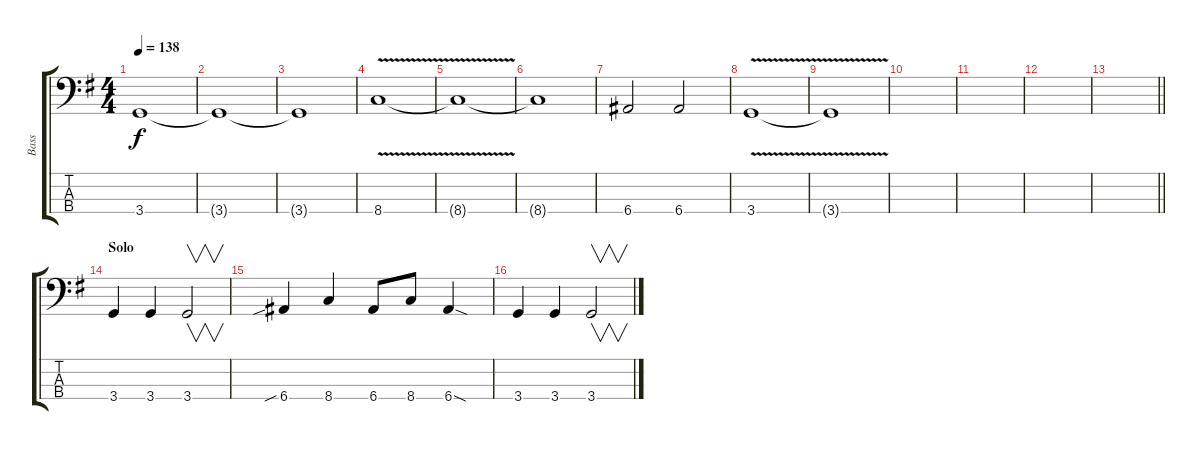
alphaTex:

\track ("Bass" "Bass") {instrument electricbassfinger}
\staff {score tabs}
\tuning (G2 D2 A1 E1) {hide}
\ts (4 4)
\tempo 138
\clef f4
\ks g
3.4{t}.1{dy f} |
3.4{t}.1 |
3.4{t}.1 |
8.4{v}.1 |
8.4{t}.1 |
8.4{t}.1 |
6.4.2 6.4.2 |
3.4{v}.1 |
3.4{t}.1 |
|
|
|
\barLineRight lightlight
|
\section ("" "Solo")
3.4.4 3.4.4 3.4.2{v} |
6.4{sib}.4 8.4.4 6.4.8 8.4.8 6.4{sod}.4 |
3.4.4 3.4.4 3.4.2{v}
